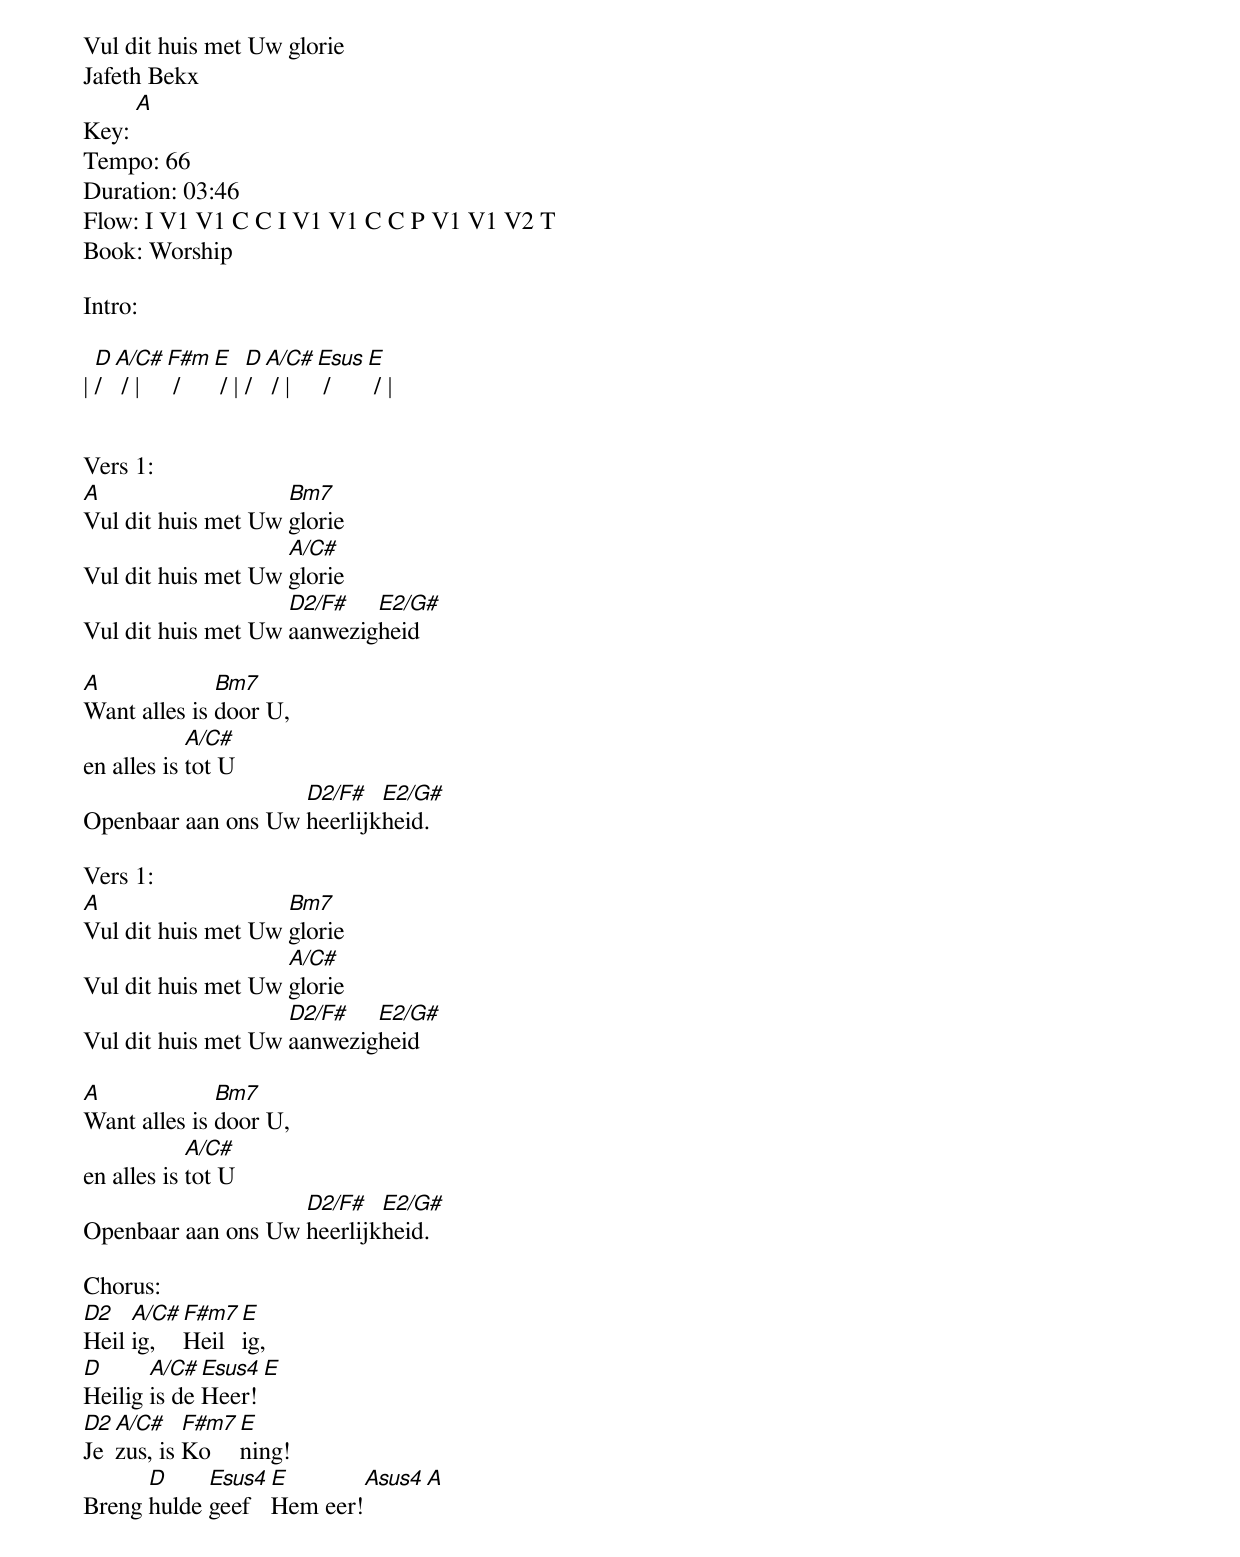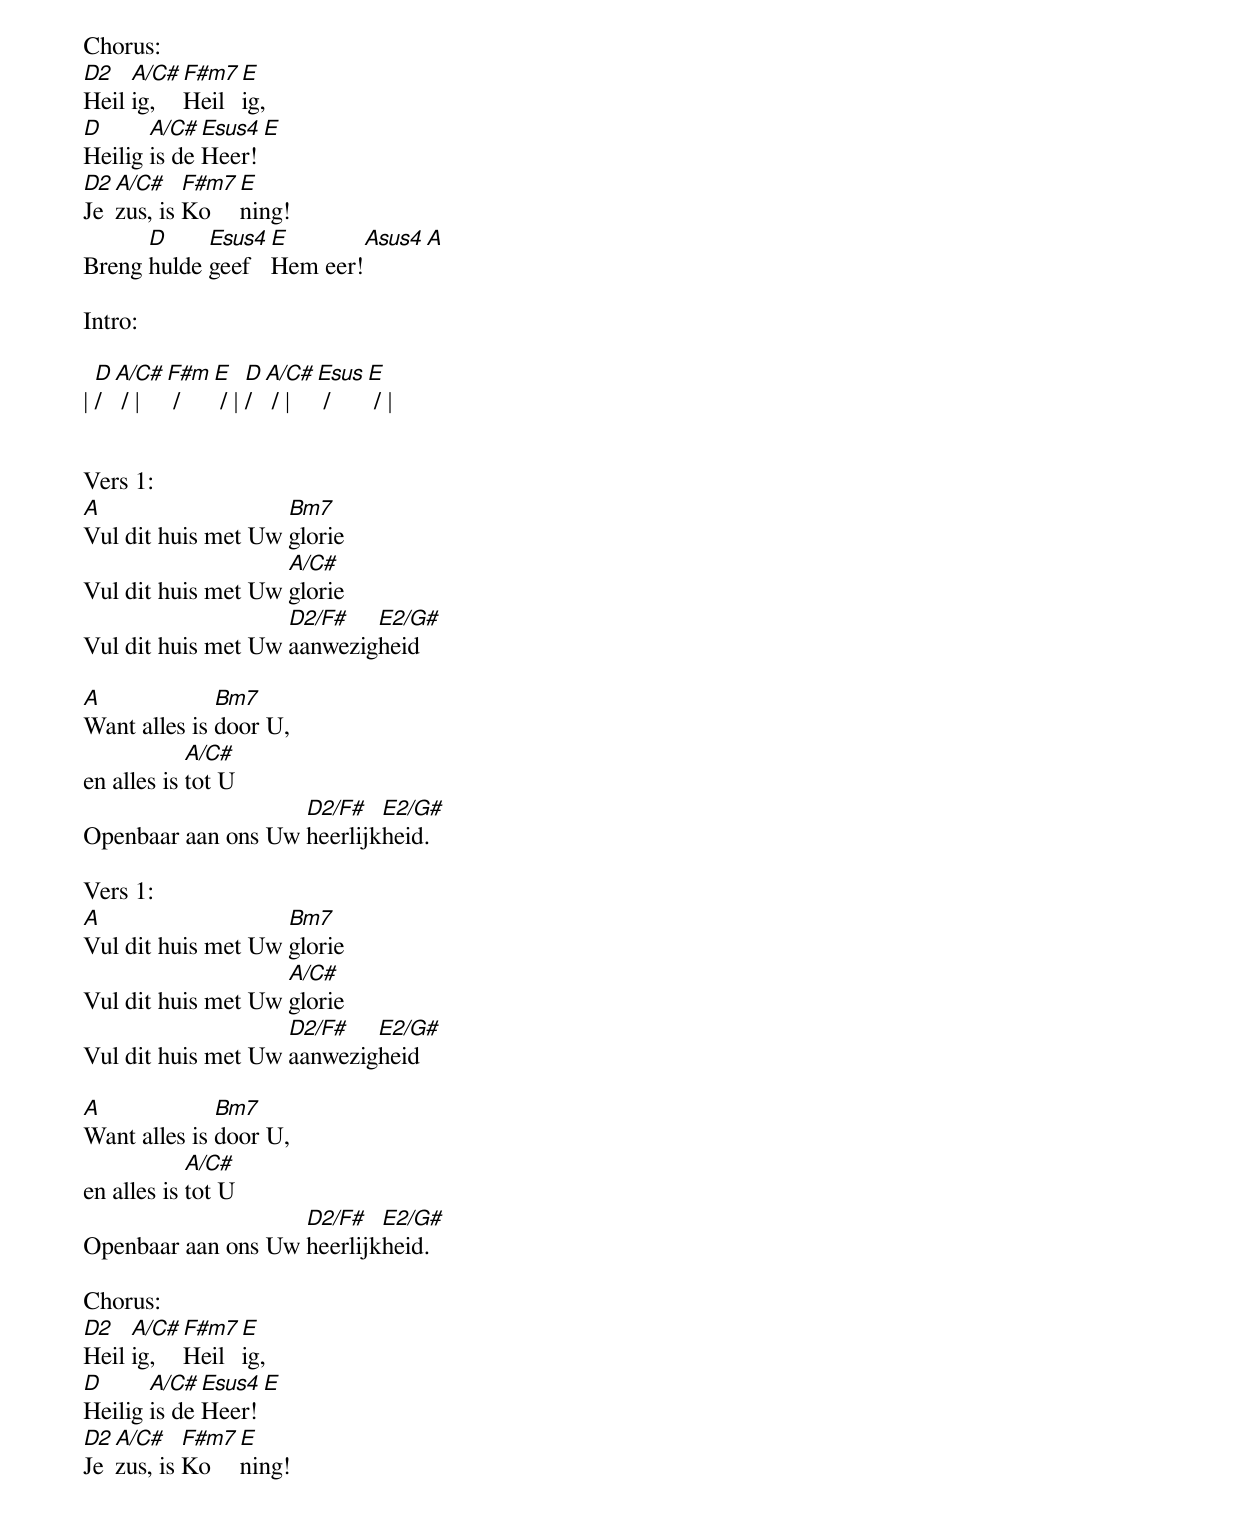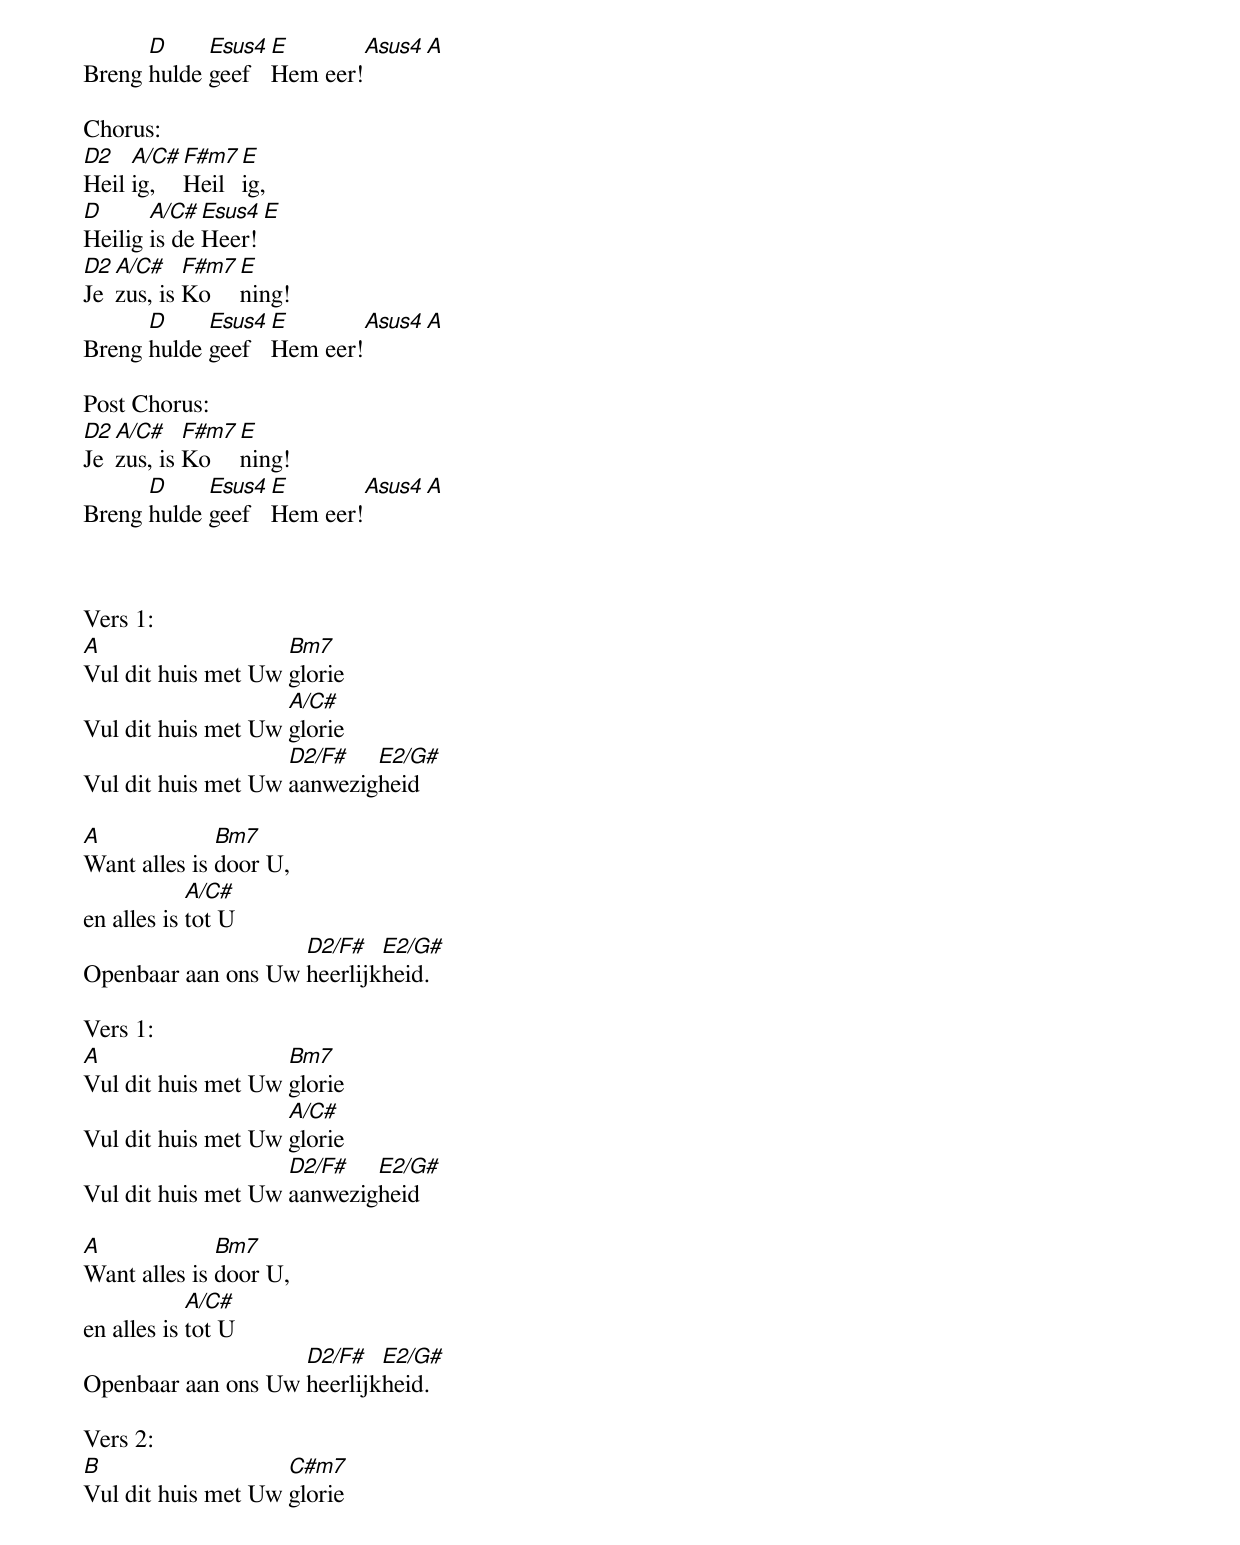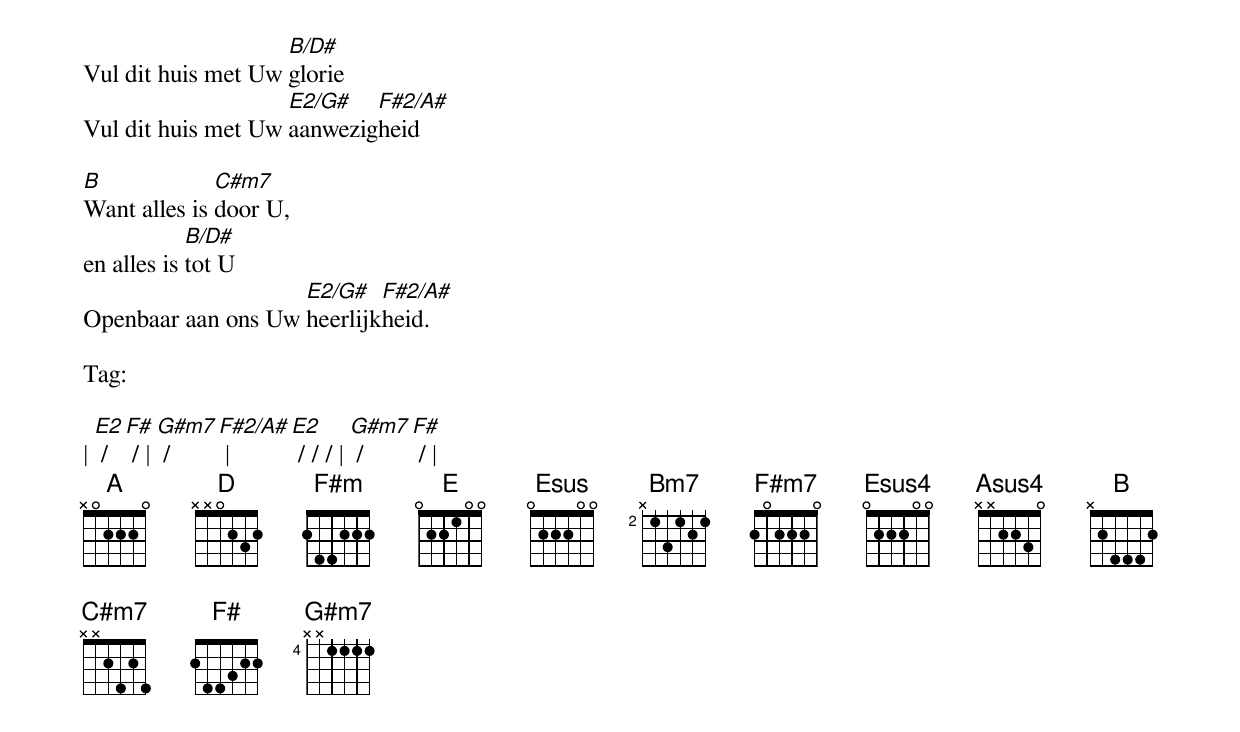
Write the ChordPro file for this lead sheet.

Vul dit huis met Uw glorie
Jafeth Bekx
Key: [A]
Tempo: 66
Duration: 03:46
Flow: I V1 V1 C C I V1 V1 C C P V1 V1 V2 T
Book: Worship

Intro:

| [D]/ [A/C#] / |  [F#m] / [E] / | [D]/ [A/C#] / | [Esus] / [E] / |


Vers 1:
[A]Vul dit huis met Uw [Bm7]glorie
Vul dit huis met Uw [A/C#]glorie
Vul dit huis met Uw [D2/F#]aanwezig[E2/G#]heid

[A]Want alles is [Bm7]door U,
en alles is [A/C#]tot U
Openbaar aan ons Uw [D2/F#]heerlijk[E2/G#]heid.

Vers 1:
[A]Vul dit huis met Uw [Bm7]glorie
Vul dit huis met Uw [A/C#]glorie
Vul dit huis met Uw [D2/F#]aanwezig[E2/G#]heid

[A]Want alles is [Bm7]door U,
en alles is [A/C#]tot U
Openbaar aan ons Uw [D2/F#]heerlijk[E2/G#]heid.

Chorus:
[D2]Heil [A/C#]ig, [F#m7]Heil[E]ig,
[D]Heilig [A/C#]is de [Esus4]Heer![E]
[D2]Je[A/C#]zus, is [F#m7]Ko[E]ning!
Breng [D]hulde [Esus4]geef [E]Hem eer![Asus4][A]

Chorus:
[D2]Heil [A/C#]ig, [F#m7]Heil[E]ig,
[D]Heilig [A/C#]is de [Esus4]Heer![E]
[D2]Je[A/C#]zus, is [F#m7]Ko[E]ning!
Breng [D]hulde [Esus4]geef [E]Hem eer![Asus4][A]

Intro:

| [D]/ [A/C#] / |  [F#m] / [E] / | [D]/ [A/C#] / | [Esus] / [E] / |


Vers 1:
[A]Vul dit huis met Uw [Bm7]glorie
Vul dit huis met Uw [A/C#]glorie
Vul dit huis met Uw [D2/F#]aanwezig[E2/G#]heid

[A]Want alles is [Bm7]door U,
en alles is [A/C#]tot U
Openbaar aan ons Uw [D2/F#]heerlijk[E2/G#]heid.

Vers 1:
[A]Vul dit huis met Uw [Bm7]glorie
Vul dit huis met Uw [A/C#]glorie
Vul dit huis met Uw [D2/F#]aanwezig[E2/G#]heid

[A]Want alles is [Bm7]door U,
en alles is [A/C#]tot U
Openbaar aan ons Uw [D2/F#]heerlijk[E2/G#]heid.

Chorus:
[D2]Heil [A/C#]ig, [F#m7]Heil[E]ig,
[D]Heilig [A/C#]is de [Esus4]Heer![E]
[D2]Je[A/C#]zus, is [F#m7]Ko[E]ning!
Breng [D]hulde [Esus4]geef [E]Hem eer![Asus4][A]

Chorus:
[D2]Heil [A/C#]ig, [F#m7]Heil[E]ig,
[D]Heilig [A/C#]is de [Esus4]Heer![E]
[D2]Je[A/C#]zus, is [F#m7]Ko[E]ning!
Breng [D]hulde [Esus4]geef [E]Hem eer![Asus4][A]

Post Chorus:
[D2]Je[A/C#]zus, is [F#m7]Ko[E]ning!
Breng [D]hulde [Esus4]geef [E]Hem eer![Asus4][A]



Vers 1:
[A]Vul dit huis met Uw [Bm7]glorie
Vul dit huis met Uw [A/C#]glorie
Vul dit huis met Uw [D2/F#]aanwezig[E2/G#]heid

[A]Want alles is [Bm7]door U,
en alles is [A/C#]tot U
Openbaar aan ons Uw [D2/F#]heerlijk[E2/G#]heid.

Vers 1:
[A]Vul dit huis met Uw [Bm7]glorie
Vul dit huis met Uw [A/C#]glorie
Vul dit huis met Uw [D2/F#]aanwezig[E2/G#]heid

[A]Want alles is [Bm7]door U,
en alles is [A/C#]tot U
Openbaar aan ons Uw [D2/F#]heerlijk[E2/G#]heid.

Vers 2:
[B]Vul dit huis met Uw [C#m7]glorie
Vul dit huis met Uw [B/D#]glorie
Vul dit huis met Uw [E2/G#]aanwezig[F#2/A#]heid

[B]Want alles is [C#m7]door U,
en alles is [B/D#]tot U
Openbaar aan ons Uw [E2/G#]heerlijk[F#2/A#]heid.

Tag:

| [E2] / [F#] / | [G#m7] / [F#2/A#] | [E2] / / / | [G#m7] / [F#] / |
